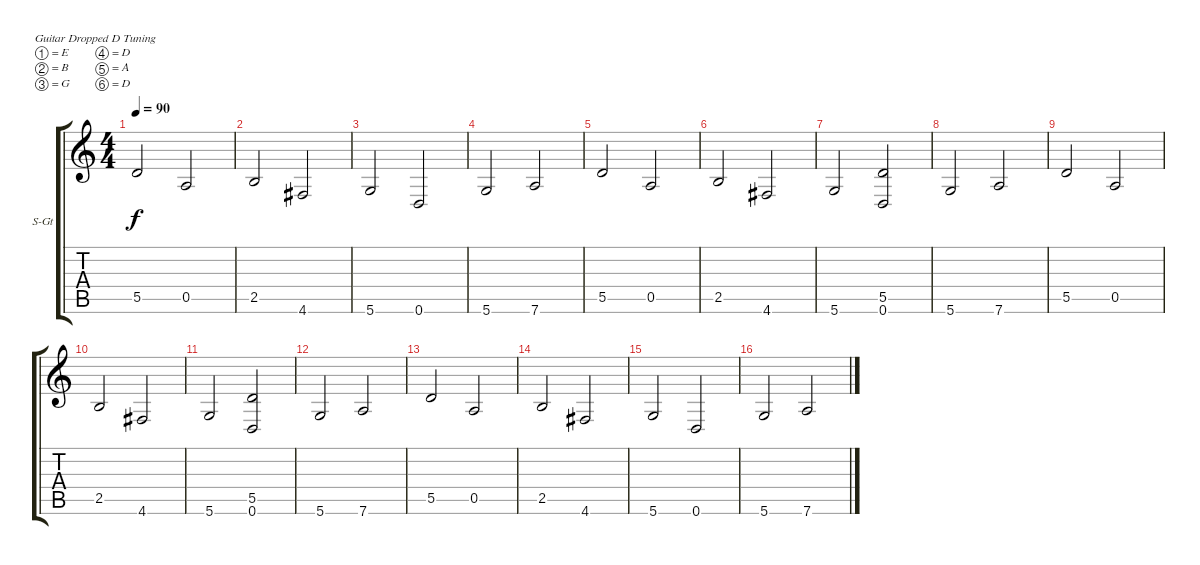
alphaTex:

\bracketExtendMode groupsimilarinstruments
\firstSystemTrackNameOrientation horizontal
\otherSystemsTrackNameOrientation horizontal
\track ("Low Bassy Sound" "S-Gt") {instrument stringensemble2}
\staff {score tabs}
\tuning (E4 B3 G3 D3 A2 D2)
\displaytranspose 12
\ts (4 4)
\beaming (8 2 2 2 2)
\tempo 90
\clef g2
\ks c
5.5.2{dy f instrument stringensemble2} 0.5.2 |
2.5.2 4.6.2 |
5.6.2 0.6.2 |
5.6.2 7.6.2 |
5.5.2 0.5.2 |
2.5.2 4.6.2 |
5.6.2 (5.5 0.6).2 |
5.6.2 7.6.2 |
5.5.2 0.5.2 |
2.5.2 4.6.2 |
5.6.2 (5.5 0.6).2 |
5.6.2 7.6.2 |
5.5.2 0.5.2 |
2.5.2 4.6.2 |
5.6.2 0.6.2 |
5.6.2 7.6.2
